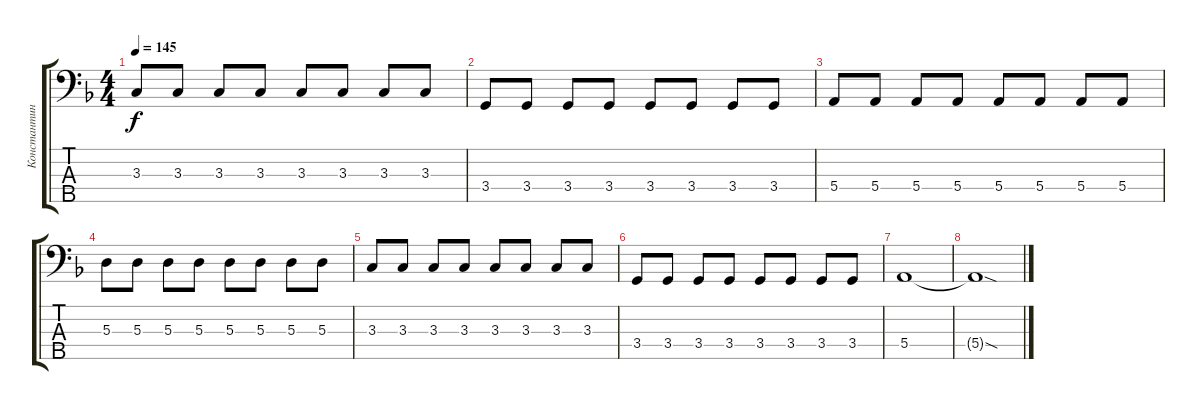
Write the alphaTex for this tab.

\track ("Константин Бекрев" "Константин") {instrument electricbassfinger}
\staff {score tabs}
\tuning (G2 D2 A1 E1 B0) {hide}
\ts (4 4)
\tempo 145
\clef f4
\ks f
3.3.8{dy f} 3.3.8 3.3.8 3.3.8 3.3.8 3.3.8 3.3.8 3.3.8 |
3.4.8 3.4.8 3.4.8 3.4.8 3.4.8 3.4.8 3.4.8 3.4.8 |
5.4.8 5.4.8 5.4.8 5.4.8 5.4.8 5.4.8 5.4.8 5.4.8 |
5.3.8 5.3.8 5.3.8 5.3.8 5.3.8 5.3.8 5.3.8 5.3.8 |
3.3.8 3.3.8 3.3.8 3.3.8 3.3.8 3.3.8 3.3.8 3.3.8 |
3.4.8 3.4.8 3.4.8 3.4.8 3.4.8 3.4.8 3.4.8 3.4.8 |
5.4.1 |
5.4{sod t}.1
